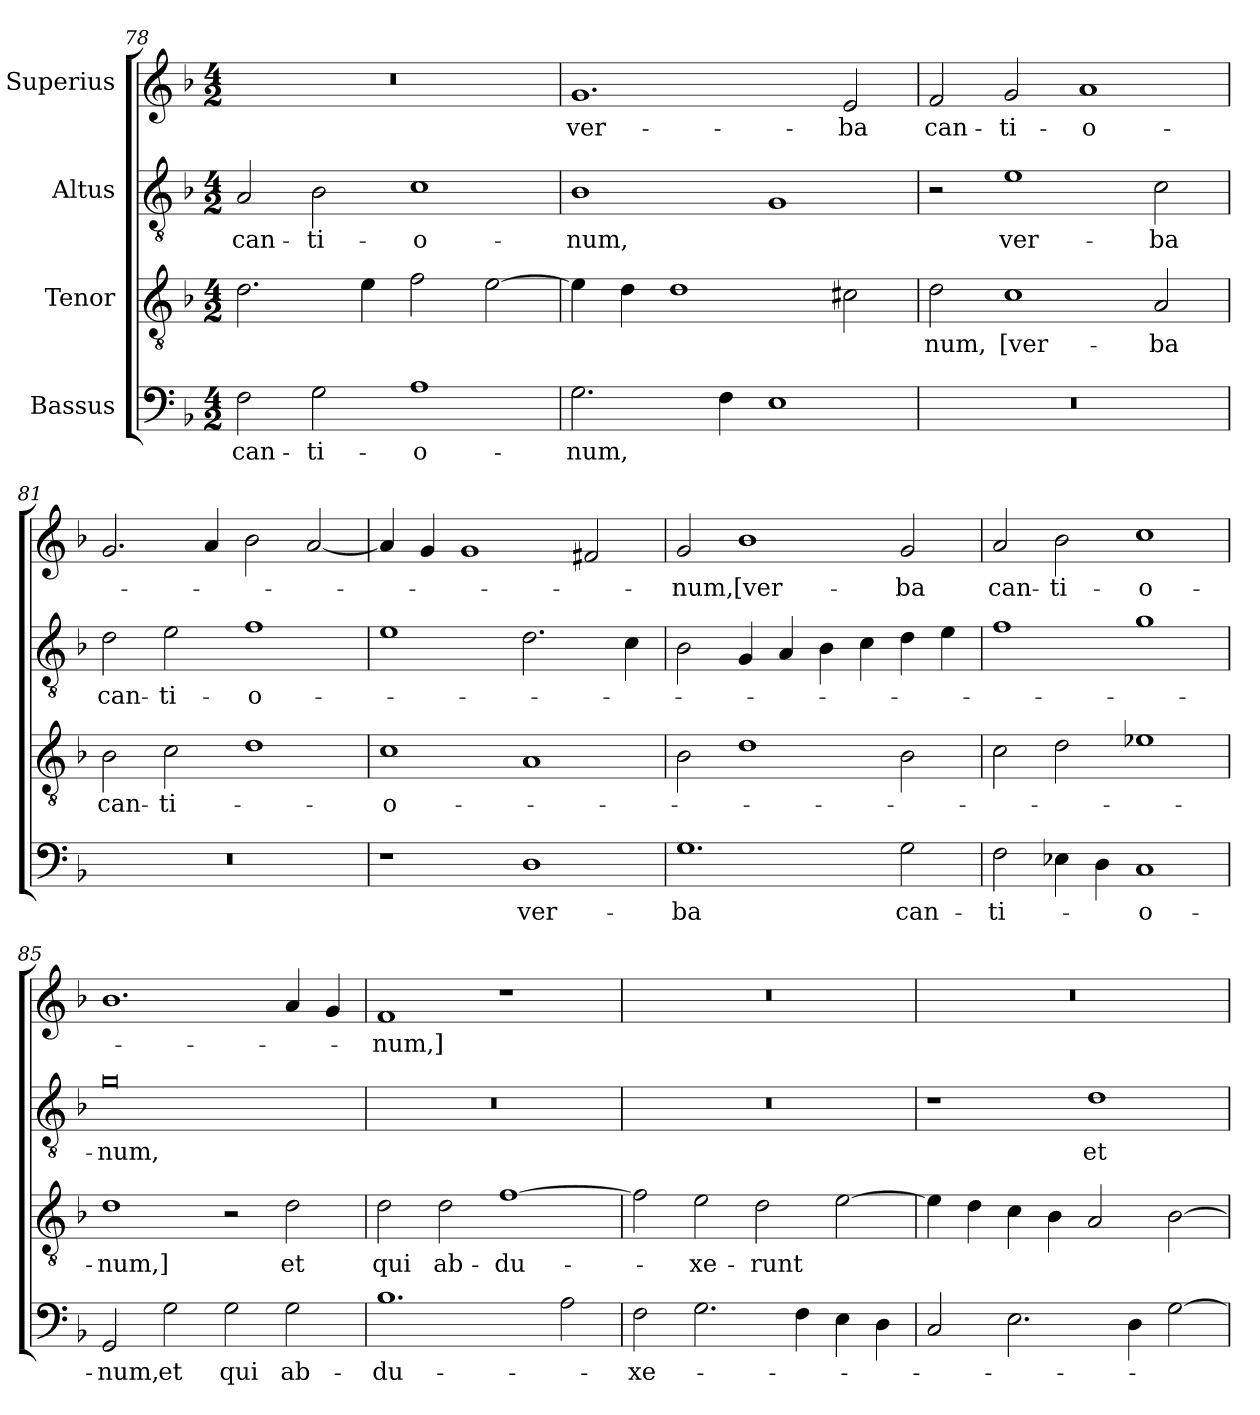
**kern	**text	**kern	**text	**kern	**text	**kern	**text
*part4	*part4	*part3	*part3	*part2	*part2	*part1	*part1
*staff4	*staff4	*staff3	*staff3	*staff2	*staff2	*staff1	*staff1
*I"Bassus	*	*I"Tenor	*	*I"Altus	*	*I"Superius	*
*clefF4	*	*clefGv2	*	*clefGv2	*	*clefG2	*
*k[b-]	*	*k[b-]	*	*k[b-]	*	*k[b-]	*
*M4/2	*	*M4/2	*	*M4/2	*	*M4/2	*
=78	=78	=78	=78	=78	=78	=78	=78
2F\	can-	2.d\	.	2A/	can-	0r	.
2G\	-ti-	.	.	2B-\	-ti-	.	.
.	.	4e\	.	.	.	.	.
1A\	-o-	2f\	.	1c\	-o-	.	.
.	.	[2e\	.	.	.	.	.
=79	=79	=79	=79	=79	=79	=79	=79
2.G\	-num,	4e\]	.	1B-\	-num,	1.g/	ver-
.	.	4d\	.	.	.	.	.
.	.	1d\	.	.	.	.	.
4F\	.	.	.	.	.	.	.
1E\	.	.	.	1G/	.	.	.
.	.	2c#X\	.	.	.	2e/	-ba
=80	=80	=80	=80	=80	=80	=80	=80
0r	.	2d\	-num,	2r	.	2f/	can-
.	.	1c\	[ver-	1e\	ver-	2g/	-ti-
.	.	.	.	.	.	1a/	-o-
.	.	2A/	-ba	2c\	-ba	.	.
=81	=81	=81	=81	=81	=81	=81	=81
0r	.	2B-\	can-	2d\	can-	2.g/	.
.	.	2c\	-ti-	2e\	-ti-	.	.
.	.	.	.	.	.	4a/	.
.	.	1d\	.	1f\	-o-	2b-\	.
.	.	.	.	.	.	[2a/	.
=82	=82	=82	=82	=82	=82	=82	=82
1r	.	1c\	-o-	1e\	.	4a/]	.
.	.	.	.	.	.	4g/	.
.	.	.	.	.	.	1g/	.
1D\	ver-	1A/	.	2.d\	.	.	.
.	.	.	.	.	.	2f#X/	.
.	.	.	.	4c\	.	.	.
=83	=83	=83	=83	=83	=83	=83	=83
1.G\	-ba	2B-\	.	2B-\	.	2g/	-num,
.	.	1d\	.	4G/	.	1b-\	[ver-
.	.	.	.	4A/	.	.	.
.	.	.	.	4B-\	.	.	.
.	.	.	.	4c\	.	.	.
2G\	can-	2B-\	.	4d\	.	2g/	-ba
.	.	.	.	4e\	.	.	.
=84	=84	=84	=84	=84	=84	=84	=84
2F\	-ti-	2c\	.	1f\	.	2a/	can-
4E-X\	.	2d\	.	.	.	2b-\	-ti-
4D\	.	.	.	.	.	.	.
1C/	-o-	1e-X\	.	1g\	.	1cc\	-o-
=85	=85	=85	=85	=85	=85	=85	=85
2GG/	-num,	1d\	-num,]	0g\	-num,	1.b-\	.
2G\	et	.	.	.	.	.	.
2G\	qui	2r	.	.	.	.	.
2G\	ab-	2d\	et	.	.	4a/	.
.	.	.	.	.	.	4g/	.
=86	=86	=86	=86	=86	=86	=86	=86
1.B-\	-du-	2d\	qui	0r	.	1f/	-num,]
.	.	2d\	ab-	.	.	.	.
.	.	[1f\	-du-	.	.	1r	.
2A\	.	.	.	.	.	.	.
=87	=87	=87	=87	=87	=87	=87	=87
2F\	-xe-	2f\]	.	0r	.	0r	.
2.G\	.	2e\	-xe-	.	.	.	.
.	.	2d\	-runt	.	.	.	.
4F\	.	.	.	.	.	.	.
4E\	.	[2e\	.	.	.	.	.
4D\	.	.	.	.	.	.	.
=88	=88	=88	=88	=88	=88	=88	=88
2C/	.	4e\]	.	1r	.	0r	.
.	.	4d\	.	.	.	.	.
2.E\	.	4c\	.	.	.	.	.
.	.	4B-\	.	.	.	.	.
.	.	2A/	.	1d\	et	.	.
4D\	.	.	.	.	.	.	.
[2G\	.	[2B-\	.	.	.	.	.
=	=	=	=	=	=	=	=
*-	*-	*-	*-	*-	*-	*-	*-
